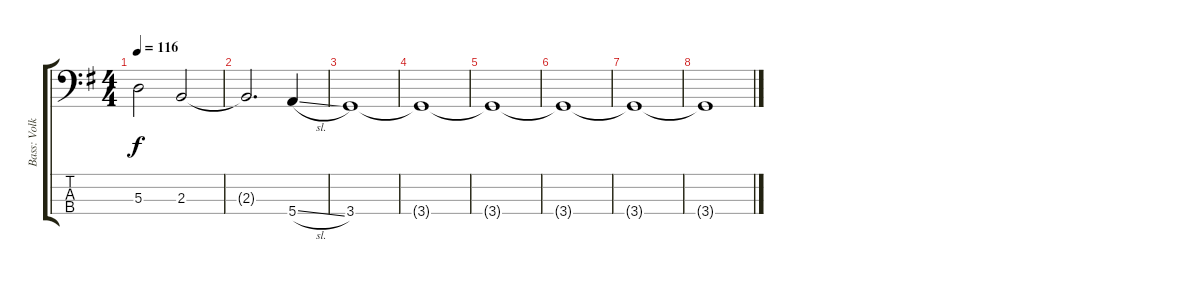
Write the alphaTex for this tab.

\track ("Bass: Volker" "Bass: Volk") {instrument electricbassfinger}
\staff {score tabs}
\tuning (G2 D2 A1 E1) {hide}
\ts (4 4)
\tempo 116
\clef f4
\ks g
5.3{t}.2{dy f} 2.3.2 |
2.3{t}.2{d} 5.4{sl}.4 |
3.4.1 |
3.4{t}.1 |
3.4{t}.1 |
3.4{t}.1 |
3.4{t}.1 |
3.4{t}.1
